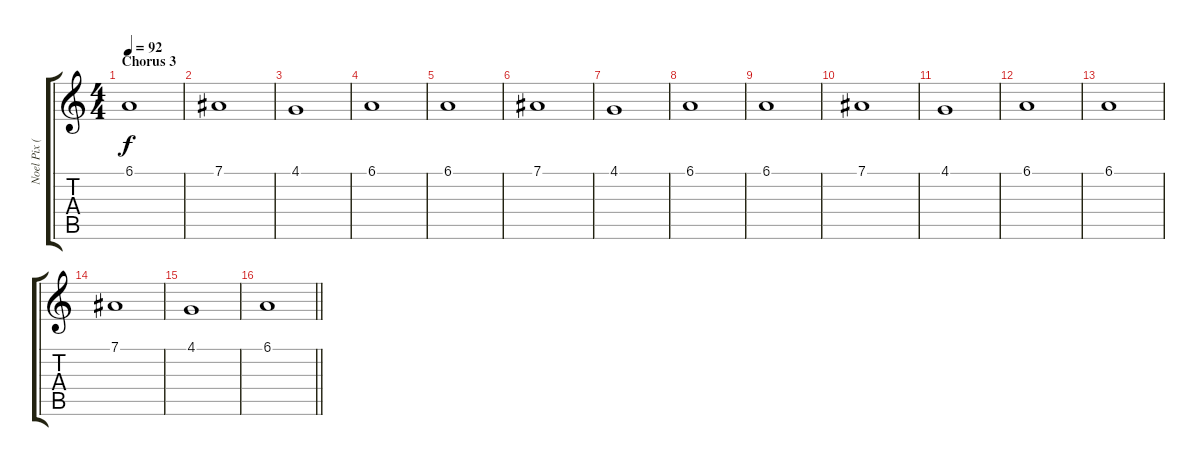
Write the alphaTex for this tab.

\track ("Noel Pix ( Keyboard 1 ) " "Noel Pix (") {instrument synthstrings1}
\staff {score tabs}
\tuning (Eb4 Bb3 Gb3 Db3 Ab2 Db2) {hide}
\ts (4 4)
\section ("" "Chorus 3")
\tempo 92
\clef g2
\ks c
6.1.1{dy f} |
7.1.1 |
4.1.1 |
6.1.1 |
6.1.1 |
7.1.1 |
4.1.1 |
6.1.1 |
6.1.1 |
7.1.1 |
4.1.1 |
6.1.1 |
6.1.1 |
7.1.1 |
4.1.1 |
\barLineRight lightlight
6.1.1
